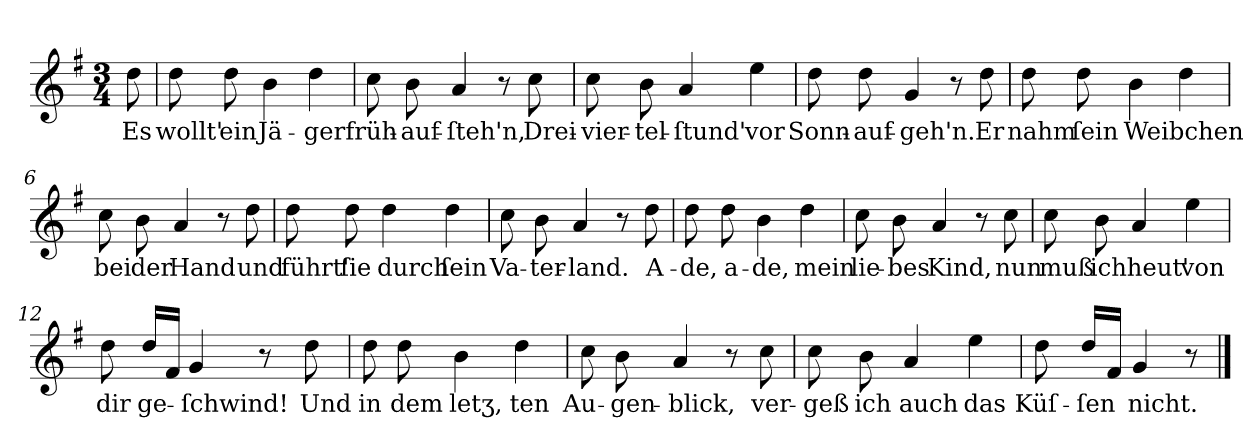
**kern	**text
*part1	*part1
*staff1	*staff1
*clefG2	*
*k[f#]	*
*G:	*
*M3/4	*
=	=
8dd	Es
=1	=1
8dd	wollt'
8dd	ein
4b	Jä-
4dd	-ger
=2	=2
8cc	früh-
8b	-auf-
4a	-ſteh'n,
8r	.
8cc	Drei-
=3	=3
8cc	-vier-
8b	-tel-
4a	-ſtund'
4ee	vor
=4	=4
8dd	Sonn-
8dd	-auf-
4g	-geh'n.
8r	.
8dd	Er
=5	=5
8dd	nahm
8dd	ſein
4b	Weibchen
4dd	.
=6	=6
8cc	bei
8b	der
4a	Hand
8r	.
8dd	und
=7	=7
8dd	führt'
8dd	ſie
4dd	durch
4dd	ſein
=8	=8
8cc	Va-
8b	-ter-
4a	-land.
8r	.
8dd	A-
=9	=9
8dd	-de,
8dd	a-
4b	-de,
4dd	mein
=10	=10
8cc	lie-
8b	-bes
4a	Kind,
8r	.
8cc	nun
=11	=11
8cc	muß
8b	ich
4a	heut'
4ee	von
=12	=12
8dd	dir
16ddLL	ge-
16f#JJ	.
4g	-ſchwind!
8r	.
8dd	Und
=13	=13
8dd	in
8dd	dem
4b	letʒ,
4dd	ten
=14	=14
8cc	Au-
8b	-gen-
4a	-blick,
8r	.
8cc	ver-
=15	=15
8cc	-geß
8b	ich
4a	auch
4ee	das
=16	=16
8dd	Küſ-
16ddLL	-ſen
16f#JJ	.
4g	nicht.
8r	.
==	==
*-	*-
